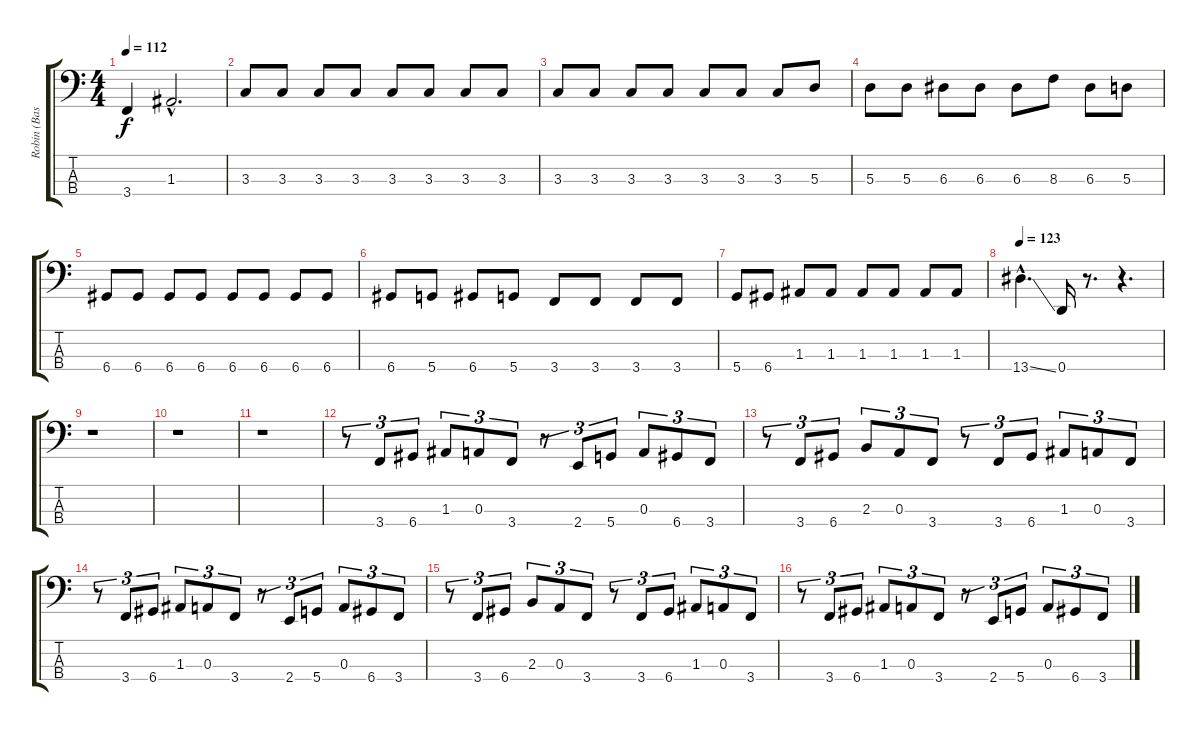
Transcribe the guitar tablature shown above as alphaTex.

\track ("Robin (Bass)" "Robin (Bas") {instrument electricbassfinger}
\staff {score tabs}
\tuning (G2 D2 A1 D1) {hide}
\ts (4 4)
\tempo 112
\clef f4
\ks c
3.4{t}.4{dy f} 1.3{hac}.2{d} |
3.3.8 3.3.8 3.3.8 3.3.8 3.3.8 3.3.8 3.3.8 3.3.8 |
3.3.8 3.3.8 3.3.8 3.3.8 3.3.8 3.3.8 3.3.8 5.3.8 |
5.3.8 5.3.8 6.3.8 6.3.8 6.3.8 8.3.8 6.3.8 5.3.8 |
6.4.8 6.4.8 6.4.8 6.4.8 6.4.8 6.4.8 6.4.8 6.4.8 |
6.4.8 5.4.8 6.4.8 5.4.8 3.4.8 3.4.8 3.4.8 3.4.8 |
5.4.8 6.4.8 1.3.8 1.3.8 1.3.8 1.3.8 1.3.8 1.3.8 |
\tempo 123
13.4{ss hac}.4{d} 0.4.16 r.8{d} r.4{d} |
r.1 |
r.1 |
r.1 |
r.8{tu (3 2)} 3.4.8{tu (3 2)} 6.4.8{tu (3 2)} 1.3.8{tu (3 2)} 0.3.8{tu (3 2)} 3.4.8{tu (3 2)} r.8{tu (3 2)} 2.4.8{tu (3 2)} 5.4.8{tu (3 2)} 0.3.8{tu (3 2)} 6.4.8{tu (3 2)} 3.4.8{tu (3 2)} |
r.8{tu (3 2)} 3.4.8{tu (3 2)} 6.4.8{tu (3 2)} 2.3.8{tu (3 2)} 0.3.8{tu (3 2)} 3.4.8{tu (3 2)} r.8{tu (3 2)} 3.4.8{tu (3 2)} 6.4.8{tu (3 2)} 1.3.8{tu (3 2)} 0.3.8{tu (3 2)} 3.4.8{tu (3 2)} |
r.8{tu (3 2)} 3.4.8{tu (3 2)} 6.4.8{tu (3 2)} 1.3.8{tu (3 2)} 0.3.8{tu (3 2)} 3.4.8{tu (3 2)} r.8{tu (3 2)} 2.4.8{tu (3 2)} 5.4.8{tu (3 2)} 0.3.8{tu (3 2)} 6.4.8{tu (3 2)} 3.4.8{tu (3 2)} |
r.8{tu (3 2)} 3.4.8{tu (3 2)} 6.4.8{tu (3 2)} 2.3.8{tu (3 2)} 0.3.8{tu (3 2)} 3.4.8{tu (3 2)} r.8{tu (3 2)} 3.4.8{tu (3 2)} 6.4.8{tu (3 2)} 1.3.8{tu (3 2)} 0.3.8{tu (3 2)} 3.4.8{tu (3 2)} |
r.8{tu (3 2)} 3.4.8{tu (3 2)} 6.4.8{tu (3 2)} 1.3.8{tu (3 2)} 0.3.8{tu (3 2)} 3.4.8{tu (3 2)} r.8{tu (3 2)} 2.4.8{tu (3 2)} 5.4.8{tu (3 2)} 0.3.8{tu (3 2)} 6.4.8{tu (3 2)} 3.4.8{tu (3 2)}
